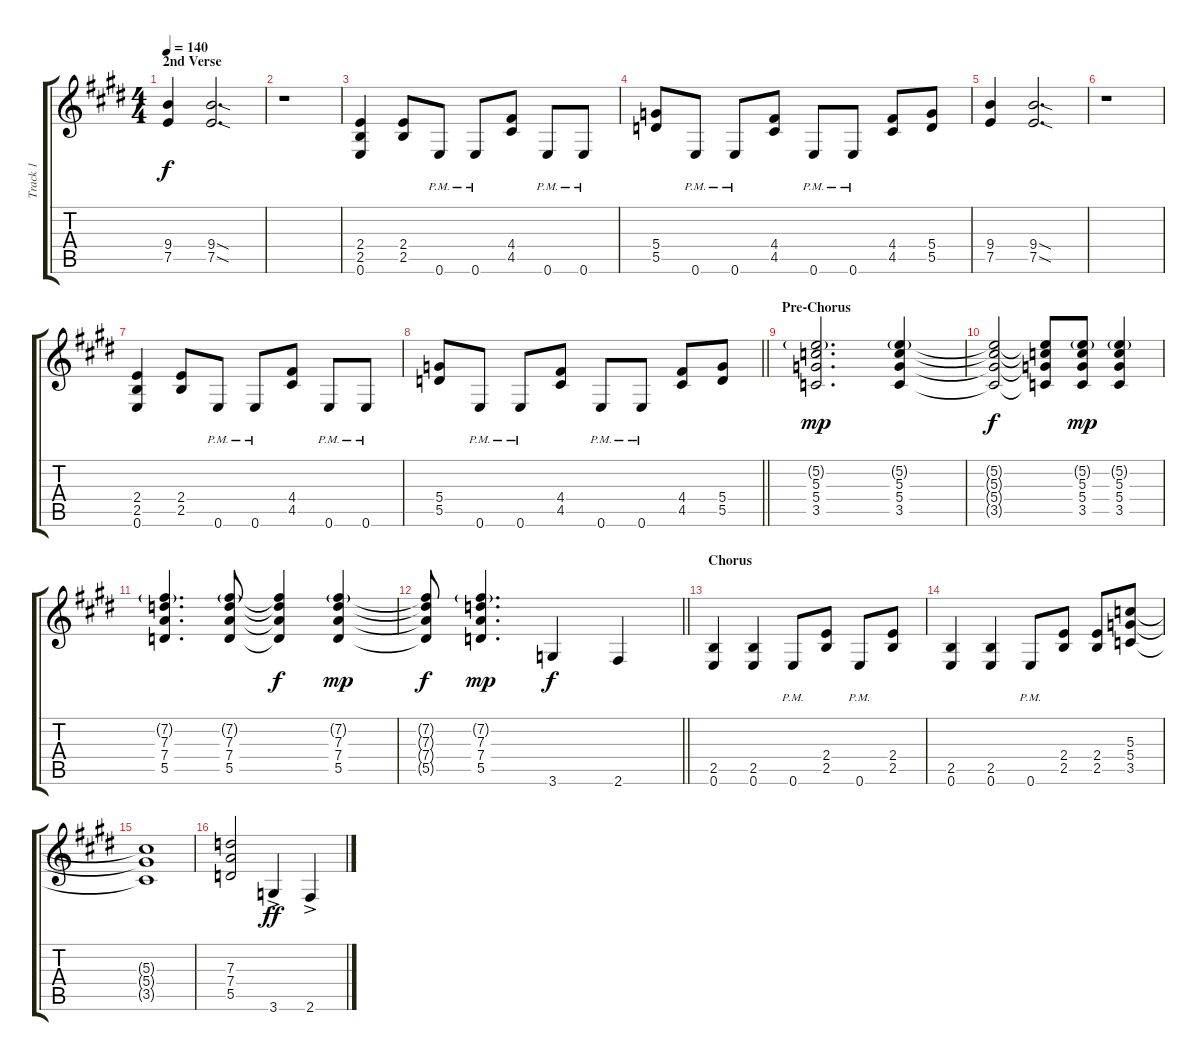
\track ("Track 1" "Track 1") {instrument distortionguitar}
\staff {score tabs}
\tuning (E4 B3 G3 D3 A2 E2) {hide}
\ts (4 4)
\section ("" "2nd Verse")
\tempo 140
\clef g2
\ks e
(9.4 7.5).4{dy f} (9.4{sod} 7.5{sod}).2{d} |
r.1 |
(2.4 2.5 0.6).4 (2.4 2.5).8 0.6{pm}.8 0.6{pm}.8 (4.4 4.5).8 0.6{pm}.8 0.6{pm}.8 |
(5.4 5.5).8 0.6{pm}.8 0.6{pm}.8 (4.4 4.5).8 0.6{pm}.8 0.6{pm}.8 (4.4 4.5).8 (5.4 5.5).8 |
(9.4 7.5).4 (9.4{sod} 7.5{sod}).2{d} |
r.1 |
(2.4 2.5 0.6).4 (2.4 2.5).8 0.6{pm}.8 0.6{pm}.8 (4.4 4.5).8 0.6{pm}.8 0.6{pm}.8 |
\barLineRight lightlight
(5.4 5.5).8 0.6{pm}.8 0.6{pm}.8 (4.4 4.5).8 0.6{pm}.8 0.6{pm}.8 (4.4 4.5).8 (5.4 5.5).8 |
\section ("" "Pre-Chorus")
(5.2{g} 5.3 5.4 3.5).2{d dy mp} (5.2{g} 5.3 5.4 3.5).4 |
(5.2{t} 5.3{t} 5.4{t} 3.5{t}).2{dy f} (5.2{t} 5.3{t} 5.4{t} 3.5{t}).8 (5.2{g} 5.3 5.4 3.5).8{dy mp} (5.2{g} 5.3 5.4 3.5).4 |
(7.2{g} 7.3 7.4 5.5).4{d} (7.2{g} 7.3 7.4 5.5).8 (7.2{t} 7.3{t} 7.4{t} 5.5{t}).4{dy f} (7.2{g} 7.3 7.4 5.5).4{dy mp} |
\barLineRight lightlight
(7.2{t} 7.3{t} 7.4{t} 5.5{t}).8{dy f} (7.2{g} 7.3 7.4 5.5).4{d dy mp} 3.6.4{dy f} 2.6.4 |
\section ("" "Chorus")
(2.5 0.6).4 (2.5 0.6).4 0.6{pm}.8 (2.4 2.5).8 0.6{pm}.8 (2.4 2.5).8 |
(2.5 0.6).4 (2.5 0.6).4 0.6{pm}.8 (2.4 2.5).8 (2.4 2.5).8 (5.3 5.4 3.5).8 |
(5.3{t} 5.4{t} 3.5{t}).1 |
(7.3 7.4 5.5).2 3.6{ac}.4{dy ff} 2.6{ac}.4
